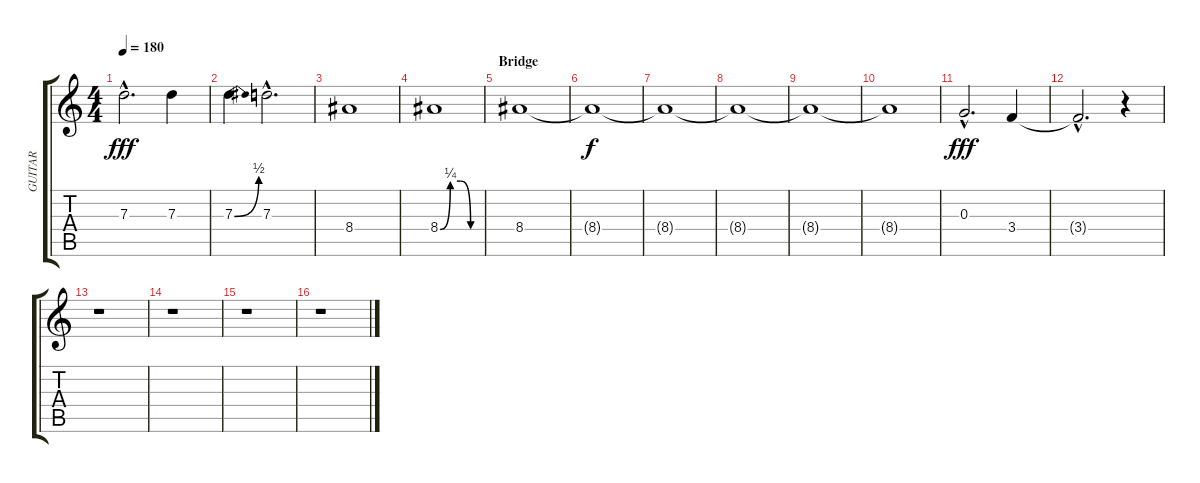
\track ("GUITAR" "GUITAR") {instrument overdrivenguitar}
\staff {score tabs}
\tuning (E4 B3 G3 D3 A2 E2) {hide}
\ts (4 4)
\tempo 180
\clef g2
\ks c
7.3{hac}.2{d dy fff} 7.3.4 |
7.3{be (bend 0 0 60 2)}.4 7.3{hac}.2{d} |
8.4.1 |
8.4{be (custom 0 0 15 1 30 1 45 0 60 0)}.1 |
\section ("" "Bridge")
8.4.1 |
8.4{t}.1{dy f} |
8.4{t}.1 |
8.4{t}.1 |
8.4{t}.1 |
8.4{t}.1 |
0.3{hac}.2{d dy fff} 3.4.4 |
3.4{hac t}.2{d} r.4 |
r.1 |
r.1 |
r.1 |
r.1
